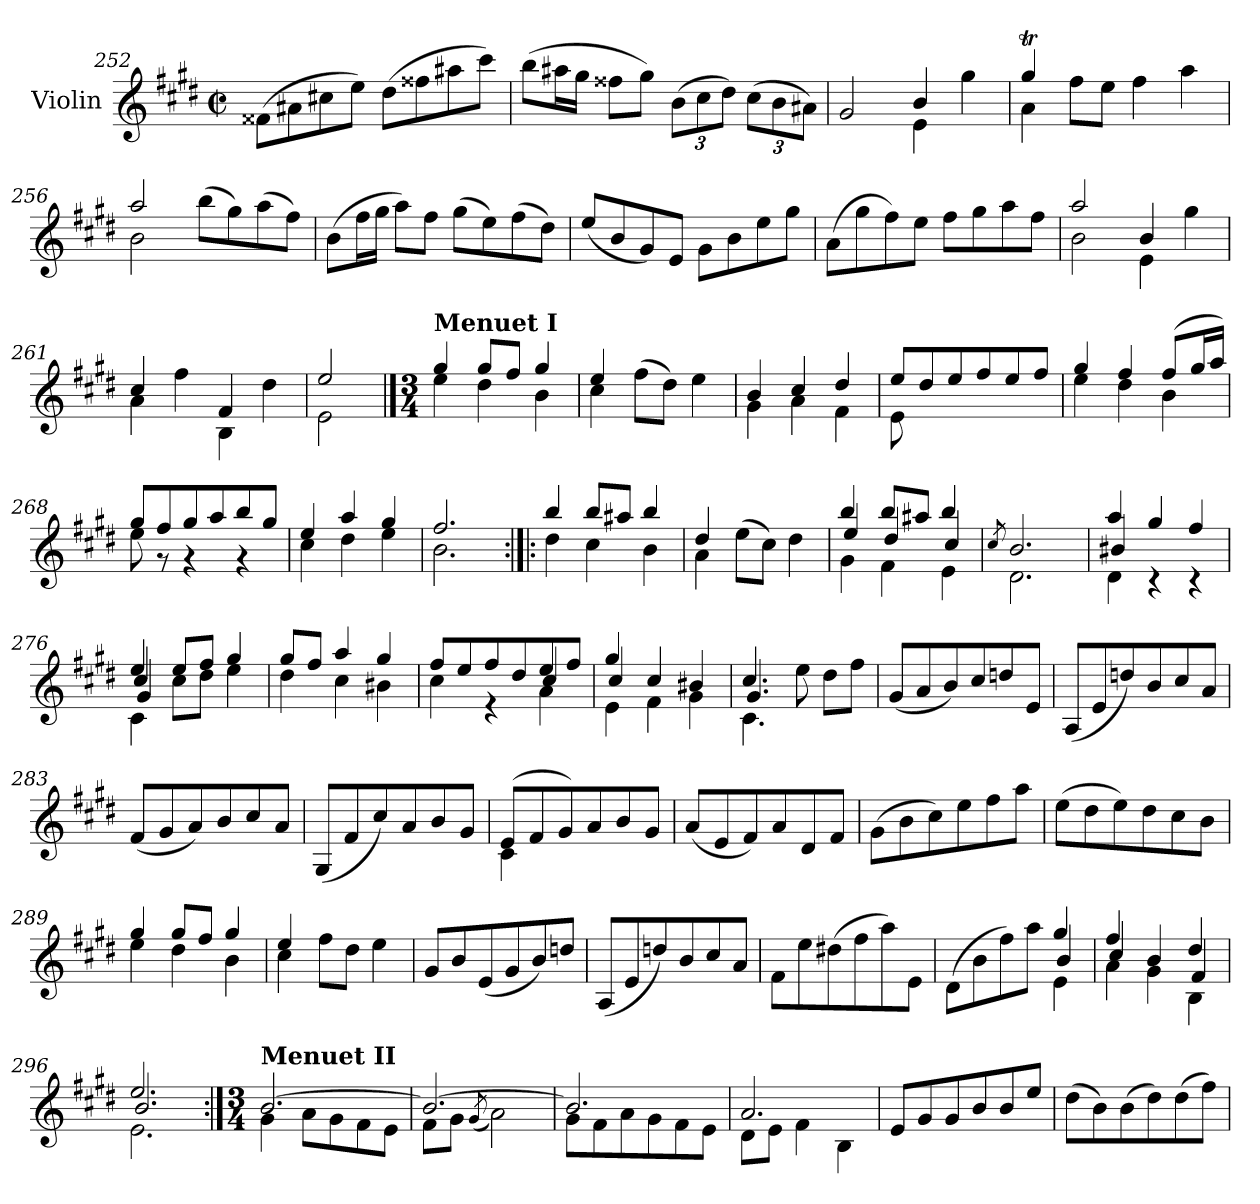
**kern
*part1
*staff1
*I"Violin
*I'Vln.
!!LO:LB:g=z
*clefG2
*k[f#c#g#d#]
*M2/2
*met(c|)
=252
(8f##X\L
8a#X\
8cc#X\
8ee\J)
(8dd#\L
8ff##X\
8aa#X\
8ccc#\J)
=253
(8bb\L
16aa#X\L
16gg#\JJ
8ff##X\L
8gg#\J)
*Xbrackettup
(12b\L
12cc#\
12dd#\J)
(12cc#\L
12b\
12a#X\J)
=254
*^
2g#/	2ryy
4b/	4e\
4gg#\	4ryy
=255	=255
4gg#t/	4a\
8ff#\L	4ryy
8ee\J	.
4ff#\	2ryy
4aa\	.
=256	=256
2aa/	2b\
(>8bb\L	2ryy
8gg#\)	.
(>8aa\	.
8ff#\J)	.
*v	*v
!!LO:LB:g=z
=257
(8b\L
16ff#\L
16gg#\JJ
8aa\L)
8ff#\J
(8gg#\L
8ee\)
(8ff#\
8dd#\J)
=258
(8ee/L
8b/
8g#/)
8e/J
8g#\L
8b\
8ee\
8gg#\J
=259
(8a\L
8gg#\
8ff#\)
8ee\J
8ff#\L
8gg#\
8aa\
8ff#\J
=260
*^
2aa/	2b\
4b/	4e\
4gg#\	4ryy
=261	=261
4cc#/	4a\
4ff#\	4ryy
4f#/	4B\
4dd#\	4ryy
=262	=262
2ee/	2e\
!!LO:PB:g=z	!!
==263	==263
*M3/4	*
!LO:TX:a:B:t=Menuet I	!
4gg#/	4ee\
8gg#/L	4dd#\
8ff#/J	.
4gg#/	4b\
=264	=264
4ee/	4cc#\
(>8ff#\L	4ryy
8dd#\J)	.
4ee\	4ryy
=265	=265
4b/	4g#\
4cc#/	4a\
4dd#/	4f#\
=266	=266
8ee/L	8e\
8dd#/	8ryy
8ee/	2ryy
8ff#/	.
8ee/	.
8ff#/J	.
=267	=267
4gg#/	4ee\
4ff#/	4dd#\
(8ff#/L	4b\
16gg#/L	.
16aa/JJ)	.
=268	=268
8gg#/L	8ee\
8ff#/	8r
8gg#/	4r
8aa/	.
8bb/	4r
8gg#/J	.
=269	=269
4ee/	4cc#\
4aa/	4dd#\
4gg#/	4ee\
=270	=270
2.ff#/	2.b\
!!LO:LB:g=z	!!
=271:|!|:	=271:|!|:
4bb/	4dd#\
8bb/L	4cc#\
8aa#X/J	.
4bb/	4b\
=272	=272
4dd#/	4a\
(>8ee\L	4ryy
8cc#\J)	.
4dd#\	4ryy
=273	=273
*	*^
4bb/	4g#\	4ee/
8bb/L	4f#\	4dd#/
8aa#X/J	.	.
4bb/	4e\	4cc#/
*v	*v	*v
=274
8qcc#/
*^
2.b/	2.d#\
=275	=275
*	*^
4aa/	4d#\	4b#X/
4gg#/	4r	4ryy
4ff#/	4r	4ryy
=276	=276	=276
*	*	*^
4ee/	4c#\	4cc#/	4g#/
8ee/L	8cc#\L	4ryy	4ryy
8ff#/J	8dd#\J	.	.
4gg#/	4ee\	4ryy	4ryy
*	*v	*v	*v
=277	=277
8gg#/L	4dd#\
8ff#/J	.
4aa/	4cc#\
4gg#/	4b#X\
!!LO:LB:g=z	!!
=278	=278
*	*^
8ff#/L	4cc#\	4ryy
8ee/	.	.
8ff#/	4r	4ryy
8dd#/	.	.
8ee/	4a\	4cc#/
8ff#/J	.	.
=279	=279	=279
4gg#/	4e\	4cc#/
4ryy	4f#\	4cc#/
4ryy	4g#\	4b#X/
=280	=280	=280
4.cc#/	4.c#\	4.g#/
8ee\	8ryy	8ryy
8dd#\L	4ryy	4ryy
8ff#\J	.	.
*v	*v	*v
=281
(8g#/L
8a/
8b/)
8cc#/
8ddn/
8e/J
=282
(8A/L
8e/
8ddn/)
8b/
8cc#/
8a/J
=283
(8f#/L
8g#/
8a/)
8b/
8cc#/
8a/J
!!LO:LB:g=z
=284
(8G#/L
8f#/
8cc#/)
8a/
8b/
8g#/J
=285
*^
(8e/L	4c#\
8f#/	.
8g#/)	4ryy
8a/	.
8b/	4ryy
8g#/J	.
*v	*v
=286
(8a/L
8e/
8f#/)
8a/
8d#/
8f#/J
=287
(8g#\L
8b\
8cc#\)
8ee\
8ff#\
8aa\J
=288
(8ee\L
8dd#\
8ee\)
8dd#\
8cc#\
8b\J
=289
*^
4gg#/	4ee\
8gg#/L	4dd#\
8ff#/J	.
4gg#/	4b\
!!LO:LB:g=z	!!
=290	=290
4ee/	4cc#\
8ff#\L	4ryy
8dd#\J	.
4ee\	4ryy
*v	*v
=291
8g#/L
8b/
(8e/
8g#/
8b/)
8ddn/J
=292
(8A/L
8e/
8ddn/)
8b/
8cc#/
8a/J
=293
8f#\L
8ee\
(8dd#X\
8ff#\
8aa\)
8e\J
=294
*^
*	*^
(>8d#\L	4ryy	4ryy
8b\	.	.
8ff#\)	4ryy	4ryy
8aa\J	.	.
4gg#/	4e\	4b/
=295	=295	=295
4ff#/	4a\	4cc#/
4b/	4g#\	4ryy
4dd#/	4B\	4f#/
=296	=296	=296
2.ee/	2.e\	2.b/
*v	*v	*v
!!LO:LB:g=z
=297:|!
*M3/4
*^
*	*^
!LO:TX:a:B:t=Menuet II	!	!
*	*v	*v
[2.b/	4g#\
.	8a\L
.	8g#\
.	8f#\
.	8e\J
=298	=298
2.b/_	8f#\L
.	8g#\J
.	(8qg#/
.	2a\)
=299	=299
2.b/]	8g#\L
.	8f#\
.	8a\
.	8g#\
.	8f#\
.	8e\J
=300	=300
2.a/	8d#\L
.	8e\J
.	4f#\
.	4B\
*v	*v
=301
8e/L
8g#/
8g#/
8b/
8b/
8ee/J
=302
(8dd#\L
8b\)
(8b\
8dd#\)
(8dd#\
8ff#\J)
=
*-
